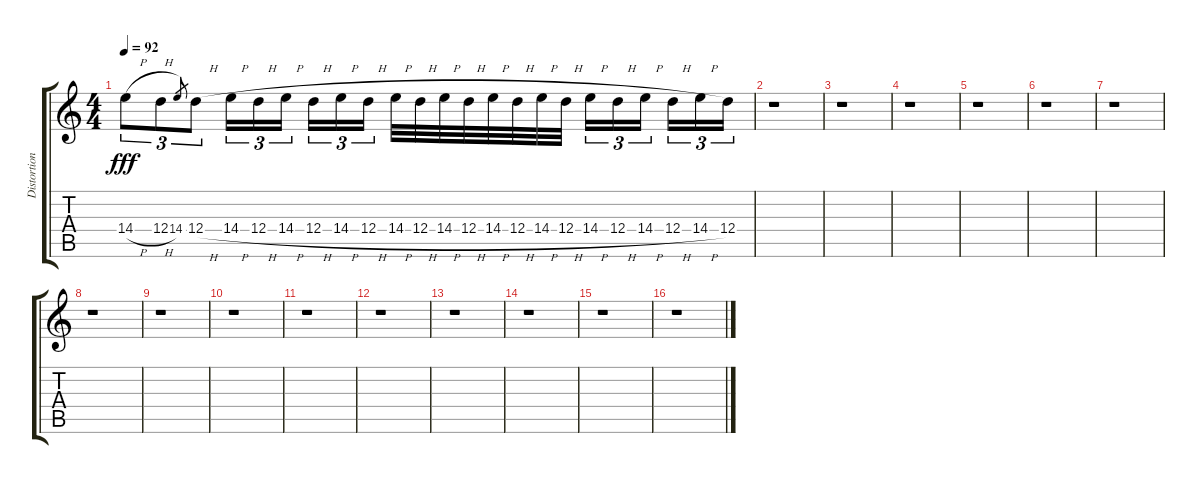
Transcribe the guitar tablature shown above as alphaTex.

\track ("Distortion" "Distortion") {instrument distortionguitar}
\staff {score tabs}
\tuning (E4 B3 G3 D3 A2 E2) {hide}
\ts (4 4)
\tempo 92
\clef g2
\ks c
14.4{h}.8{tu (3 2) dy fff} 12.4{h}.8{tu (3 2)} 14.4.8{gr} 12.4{h}.8{tu (3 2)} 14.4{h}.16{tu (3 2)} 12.4{h}.16{tu (3 2)} 14.4{h}.16{tu (3 2)} 12.4{h}.16{tu (3 2)} 14.4{h}.16{tu (3 2)} 12.4{h}.16{tu (3 2)} 14.4{h}.32 12.4{h}.32 14.4{h}.32 12.4{h}.32 14.4{h}.32 12.4{h}.32 14.4{h}.32 12.4{h}.32 14.4{h}.16{tu (3 2)} 12.4{h}.16{tu (3 2)} 14.4{h}.16{tu (3 2)} 12.4{h}.16{tu (3 2)} 14.4{h}.16{tu (3 2)} 12.4.16{tu (3 2)} |
r.1 |
r.1 |
r.1 |
r.1 |
r.1 |
r.1 |
r.1 |
r.1 |
r.1 |
r.1 |
r.1 |
r.1 |
r.1 |
r.1 |
r.1
